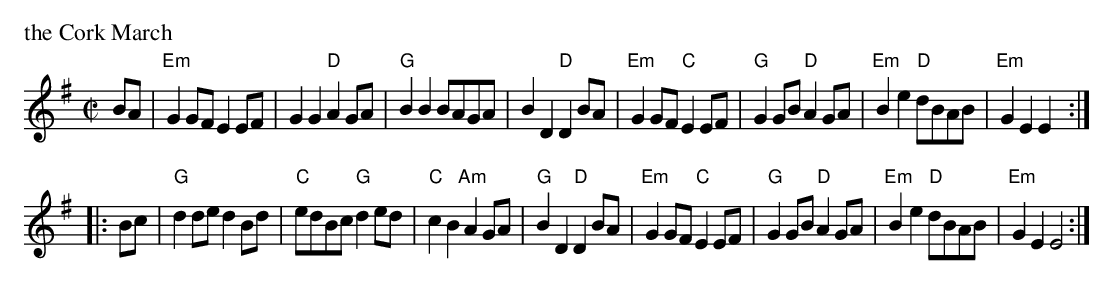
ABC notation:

X:1
P: the Cork March
M: C|
L: 1/8
K: Em
BA \
| "Em"G2GF    E2EF |    G2G2 "D"A2GA |  "G"B2B2    BAGA |     B2D2 "D"D2BA \
| "Em"G2GF "C"E2EF | "G"G2GB "D"A2GA | "Em"B2e2 "D"dBAB | "Em"G2E2    E2 :|
|: Bc \
|  "G"d2de    d2Bd | "C"edBc "G"d2ed |  "C"c2B2 "Am"A2GA |  "G"B2D2 "D"D2BA \
| "Em"G2GF "C"E2EF | "G"G2GB "D"A2GA | "Em"B2e2  "D"dBAB | "Em"G2E2    E4 :|
